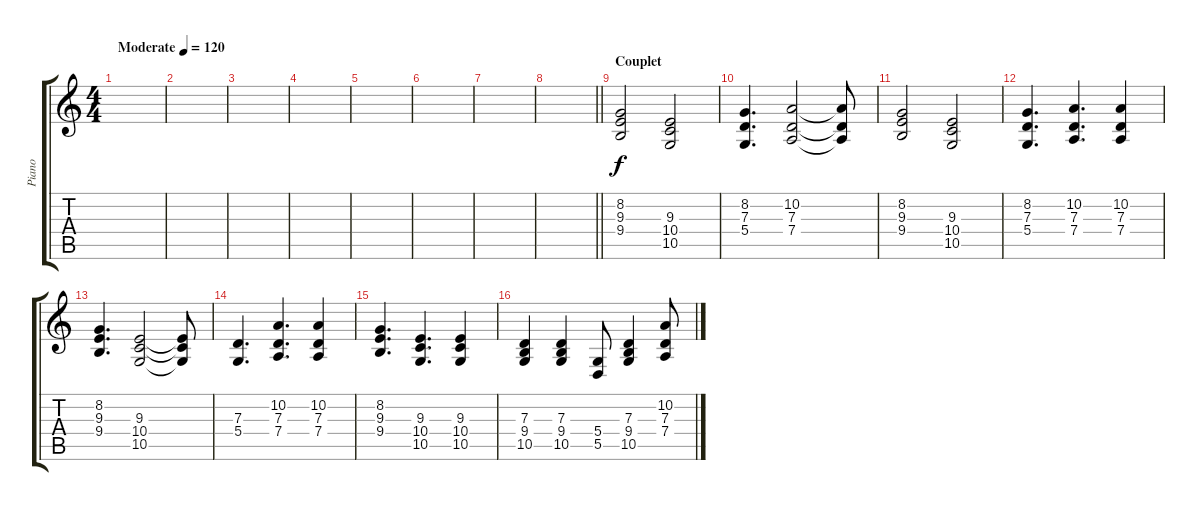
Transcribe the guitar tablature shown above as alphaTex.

\track ("Piano" "Piano") {instrument acousticgrandpiano}
\staff {score tabs}
\tuning (E4 B3 G3 D3 A2 E2) {hide}
\ts (4 4)
\tempo (120 "Moderate")
\clef g2
\ks c
|
|
|
|
|
|
|
\barLineRight lightlight
|
\section ("" "Couplet")
(8.2 9.3 9.4).2 (9.3 10.4 10.5).2 |
(8.2 7.3 5.4).4{d} (10.2 7.3 7.4).2 (10.2{t} 7.3{t} 7.4{t}).8 |
(8.2 9.3 9.4).2 (9.3 10.4 10.5).2 |
(8.2 7.3 5.4).4{d} (10.2 7.3 7.4).4{d} (10.2 7.3 7.4).4 |
(8.2 9.3 9.4).4{d} (9.3 10.4 10.5).2 (9.3{t} 10.4{t} 10.5{t}).8 |
(7.3 5.4).4{d} (10.2 7.3 7.4).4{d} (10.2 7.3 7.4).4 |
(8.2 9.3 9.4).4{d} (9.3 10.4 10.5).4{d} (9.3 10.4 10.5).4 |
(7.3 9.4 10.5).4 (7.3 9.4 10.5).4 (5.4 5.5).8 (7.3 9.4 10.5).4 (10.2 7.3 7.4).8
